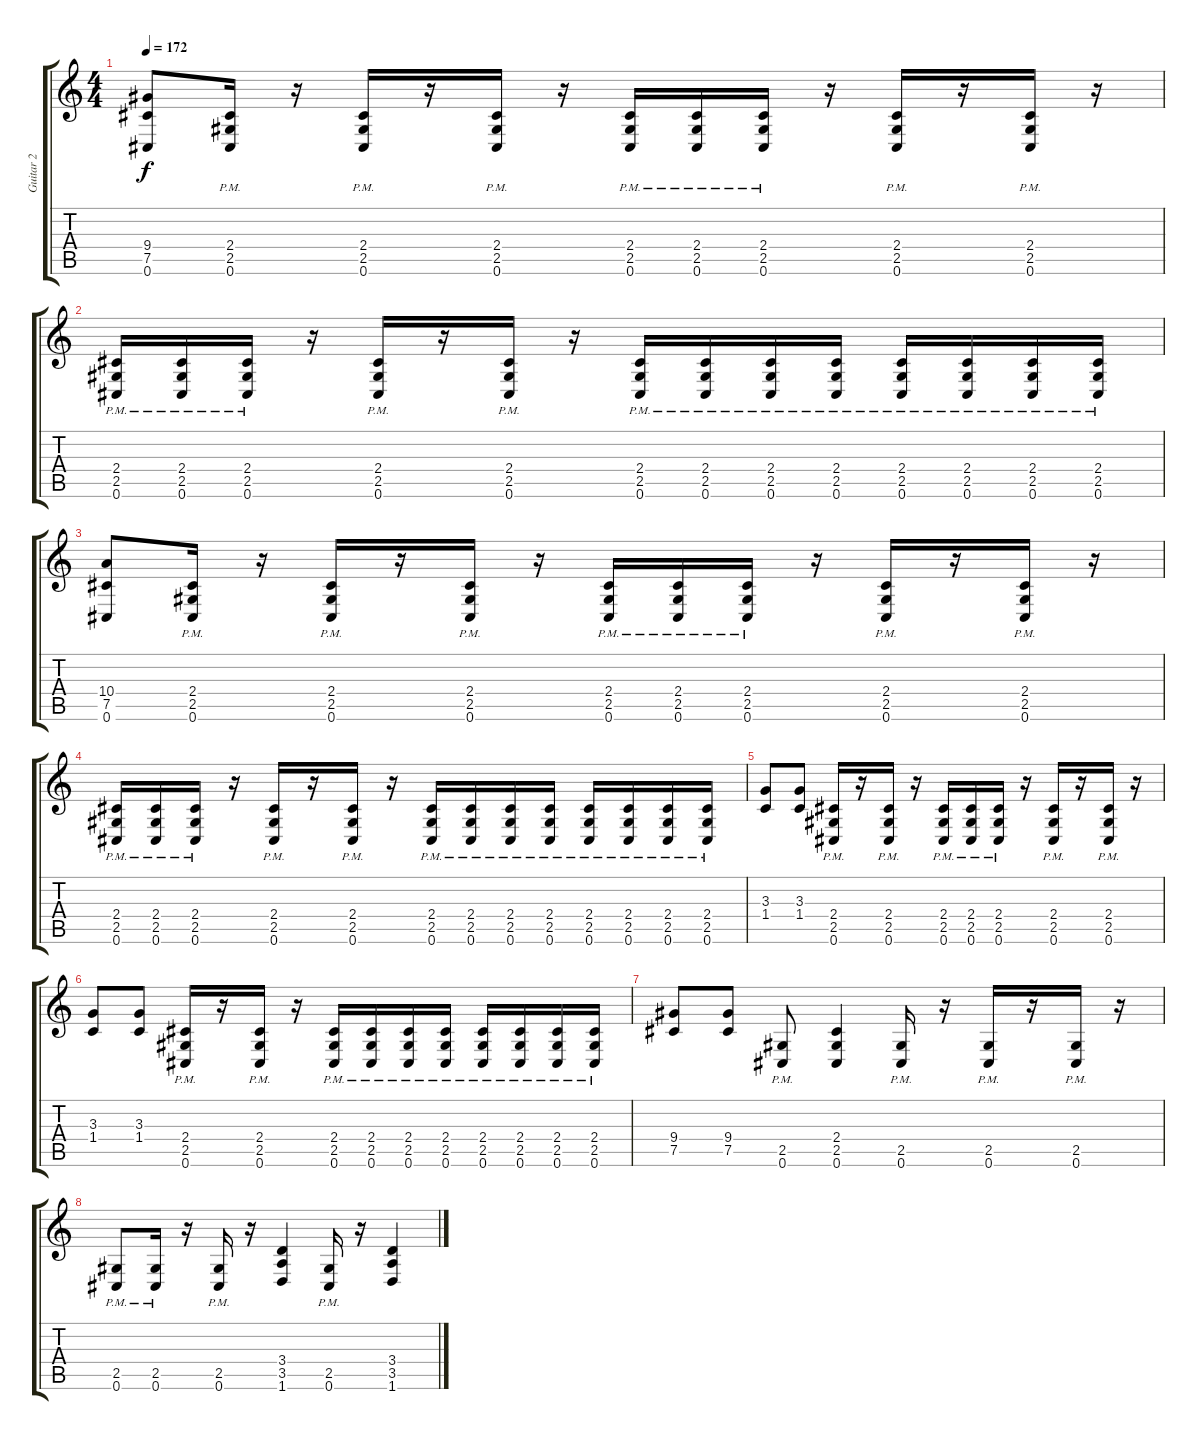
\track ("Guitar 2" "Guitar 2") {instrument distortionguitar}
\staff {score tabs}
\tuning (Db4 Ab3 E3 B2 Gb2 Db2) {hide}
\ts (4 4)
\tempo 172
\clef g2
\ks c
(9.4 7.5 0.6).8{dy f} (2.4{pm} 2.5{pm} 0.6{pm}).16 r.16 (2.4{pm} 2.5{pm} 0.6{pm}).16 r.16 (2.4{pm} 2.5{pm} 0.6{pm}).16 r.16 (2.4{pm} 2.5{pm} 0.6{pm}).16 (2.4{pm} 2.5{pm} 0.6{pm}).16 (2.4{pm} 2.5{pm} 0.6{pm}).16 r.16 (2.4{pm} 2.5{pm} 0.6{pm}).16 r.16 (2.4{pm} 2.5{pm} 0.6{pm}).16 r.16 |
(2.4{pm} 2.5{pm} 0.6{pm}).16 (2.4{pm} 2.5{pm} 0.6{pm}).16 (2.4{pm} 2.5{pm} 0.6{pm}).16 r.16 (2.4{pm} 2.5{pm} 0.6{pm}).16 r.16 (2.4{pm} 2.5{pm} 0.6{pm}).16 r.16 (2.4{pm} 2.5{pm} 0.6{pm}).16 (2.4{pm} 2.5{pm} 0.6{pm}).16 (2.4{pm} 2.5{pm} 0.6{pm}).16 (2.4{pm} 2.5{pm} 0.6{pm}).16 (2.4{pm} 2.5{pm} 0.6{pm}).16 (2.4{pm} 2.5{pm} 0.6{pm}).16 (2.4{pm} 2.5{pm} 0.6{pm}).16 (2.4{pm} 2.5{pm} 0.6{pm}).16 |
(10.4 7.5 0.6).8 (2.4{pm} 2.5{pm} 0.6{pm}).16 r.16 (2.4{pm} 2.5{pm} 0.6{pm}).16 r.16 (2.4{pm} 2.5{pm} 0.6{pm}).16 r.16 (2.4{pm} 2.5{pm} 0.6{pm}).16 (2.4{pm} 2.5{pm} 0.6{pm}).16 (2.4{pm} 2.5{pm} 0.6{pm}).16 r.16 (2.4{pm} 2.5{pm} 0.6{pm}).16 r.16 (2.4{pm} 2.5{pm} 0.6{pm}).16 r.16 |
(2.4{pm} 2.5{pm} 0.6{pm}).16 (2.4{pm} 2.5{pm} 0.6{pm}).16 (2.4{pm} 2.5{pm} 0.6{pm}).16 r.16 (2.4{pm} 2.5{pm} 0.6{pm}).16 r.16 (2.4{pm} 2.5{pm} 0.6{pm}).16 r.16 (2.4{pm} 2.5{pm} 0.6{pm}).16 (2.4{pm} 2.5{pm} 0.6{pm}).16 (2.4{pm} 2.5{pm} 0.6{pm}).16 (2.4{pm} 2.5{pm} 0.6{pm}).16 (2.4{pm} 2.5{pm} 0.6{pm}).16 (2.4{pm} 2.5{pm} 0.6{pm}).16 (2.4{pm} 2.5{pm} 0.6{pm}).16 (2.4{pm} 2.5{pm} 0.6{pm}).16 |
(3.3 1.4).8 (3.3 1.4).8 (2.4{pm} 2.5{pm} 0.6{pm}).16 r.16 (2.4{pm} 2.5{pm} 0.6{pm}).16 r.16 (2.4{pm} 2.5{pm} 0.6{pm}).16 (2.4{pm} 2.5{pm} 0.6{pm}).16 (2.4{pm} 2.5{pm} 0.6{pm}).16 r.16 (2.4{pm} 2.5{pm} 0.6{pm}).16 r.16 (2.4{pm} 2.5{pm} 0.6{pm}).16 r.16 |
(3.3 1.4).8 (3.3 1.4).8 (2.4{pm} 2.5{pm} 0.6{pm}).16 r.16 (2.4{pm} 2.5{pm} 0.6{pm}).16 r.16 (2.4{pm} 2.5{pm} 0.6{pm}).16 (2.4{pm} 2.5{pm} 0.6{pm}).16 (2.4{pm} 2.5{pm} 0.6{pm}).16 (2.4{pm} 2.5{pm} 0.6{pm}).16 (2.4{pm} 2.5{pm} 0.6{pm}).16 (2.4{pm} 2.5{pm} 0.6{pm}).16 (2.4{pm} 2.5{pm} 0.6{pm}).16 (2.4{pm} 2.5{pm} 0.6{pm}).16 |
(9.4 7.5).8 (9.4 7.5).8 (2.5{pm} 0.6{pm}).8 (2.4 2.5 0.6).4 (2.5{pm} 0.6{pm}).16 r.16 (2.5{pm} 0.6{pm}).16 r.16 (2.5{pm} 0.6{pm}).16 r.16 |
(2.5{pm} 0.6{pm}).8 (2.5{pm} 0.6{pm}).16 r.16 (2.5{pm} 0.6{pm}).16 r.16 (3.4 3.5 1.6).4 (2.5{pm} 0.6{pm}).16 r.16 (3.4 3.5 1.6).4
